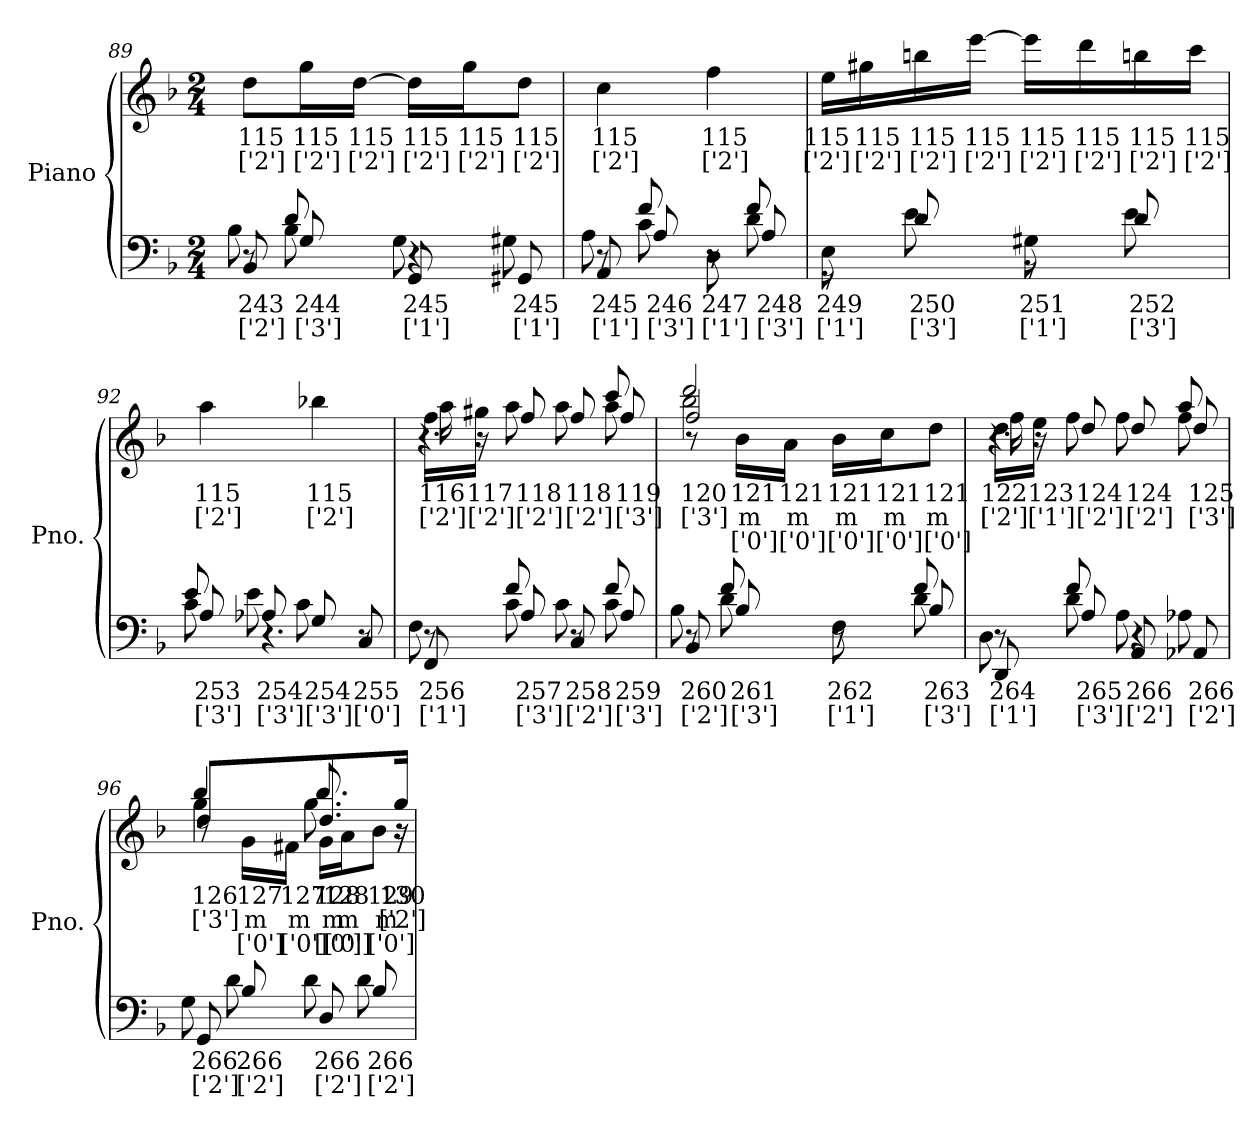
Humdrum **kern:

**kern	**text	**text	**kern	**text	**text	**text
*part1	*part1	*part1	*part1	*part1	*part1	*part1
*staff2	*staff2	*staff2	*staff1	*staff1	*staff1	*staff1
*I"Piano	*	*	*	*	*	*
*I'Pno.	*	*	*	*	*	*
!!LO:LB:g=z
*clefF4	*	*	*clefG2	*	*	*
*k[b-]	*	*	*k[b-]	*	*	*
*M2/4	*	*	*M2/4	*	*	*
=89	=89	=89	=89	=89	=89	=89
*^	*	*	*	*	*	*
*	*^	*	*	*	*	*	*
8BB-i	8B-j	8r	243	['2']	8ddZ\L	115	['2']	.
8GV	8B-j	8dN	244	['3']	16ggZ\L	115	['2']	.
.	.	.	.	.	[16ddZ\JJ	115	['2']	.
8GGi	8GV	4r	245	['1']	16ddZ\LL]	115	['2']	.
.	.	.	.	.	16ggZ\J	115	['2']	.
8GG#Xi	8G#XV	.	245	['1']	8ddZ\J	115	['2']	.
=90	=90	=90	=90	=90	=90	=90	=90	=90
8AAi	8AV	8r	245	['1']	4ccZ\	115	['2']	.
8AV	8cj	8fN	246	['3']	.	.	.	.
8DV\L	8r	8r	247	['1']	4ffZ\	115	['2']	.
8AV	8dj	8fN	248	['3']	.	.	.	.
*v	*v	*v	*	*	*	*	*	*
=91	=91	=91	=91	=91	=91	=91
*^	*	*	*	*	*	*
8EV\L	8r	249	['1']	16eeZ\LL	115	['2']	.
.	.	.	.	16gg#XZ\	115	['2']	.
8dj	8eN	250	['3']	16bbnZ\	115	['2']	.
.	.	.	.	[16eeeZ\JJ	115	['2']	.
8G#XV\L	8r	251	['1']	16eeeZ\LL]	115	['2']	.
.	.	.	.	16dddZ\	115	['2']	.
8dj	8eN	252	['3']	16bbnZ\	115	['2']	.
.	.	.	.	16cccZ\JJ	115	['2']	.
*v	*v	*	*	*	*	*	*
=92	=92	=92	=92	=92	=92	=92
*^	*	*	*	*	*	*
*	*^	*	*	*	*	*	*
8AV	8cj	8eN	253	['3']	4aaZ\	115	['2']	.
8A-XV	8eN	4.r	254	['3']	.	.	.	.
8GV	8cN	.	254	['3']	4bb-XZ\	115	['2']	.
8Ci/	8r	.	255	['0']	.	.	.	.
!!LO:PB:g=z
=93	=93	=93	=93	=93	=93	=93	=93	=93
*	*	*	*	*	*^	*	*	*
*	*	*	*	*	*	*^	*	*	*
8FFi	8FV	8r	256	['1']	16ffl	16aaZ	4.r	116	['2']	.
.	.	.	.	.	16gg#XZ\J	16r	.	117	['2']	.
8AV	8cj	8fN	257	['3']	8ffl	8aaZ	.	118	['2']	.
8Ci	8cj	8r	258	['2']	8ffl	8aaZ	.	118	['2']	.
8AV	8cj	8fN	259	['3']	8ffl	8aaZ	8ccc!	119	['3']	.
*	*	*	*	*	*v	*v	*v	*	*	*
=94	=94	=94	=94	=94	=94	=94	=94	=94
*	*	*	*	*	*^	*	*	*
*	*	*	*	*	*	*^	*	*	*
*	*	*	*	*	*	*	*^	*	*	*
8BB-i	8B-j	8r	260	['2']	2ffl	2bb-Z	2ddd!	8r	120	['3']	.
8B-V	8dj	8fN	261	['3']	.	.	.	16b-+\LL	121	m	['0']
.	.	.	.	.	.	.	.	16a+\JJ	121	m	['0']
8FV\L	8r	8r	262	['1']	.	.	.	16b-+\LL	121	m	['0']
.	.	.	.	.	.	.	.	16cc+\J	121	m	['0']
8B-V	8dj	8fN	263	['3']	.	.	.	8dd+\J	121	m	['0']
*	*	*	*	*	*v	*v	*v	*v	*	*	*
=95	=95	=95	=95	=95	=95	=95	=95	=95
*	*	*	*	*	*^	*	*	*
*	*	*	*	*	*	*^	*	*	*
8DDi	8DV	8r	264	['1']	16ddl	16ffZ	4.r	122	['2']	.
.	.	.	.	.	16eel\J	16r	.	123	['1']	.
8AV	8dj	8fN	265	['3']	8ddl	8ffZ	.	124	['2']	.
8AAi	8Aj	4r	266	['2']	8ddl	8ffZ	.	124	['2']	.
8AA-Xi	8A-Xj	.	266	['2']	8ddl	8ffZ	8aa!	125	['3']	.
*v	*v	*v	*	*	*	*	*	*	*	*
*	*	*	*v	*v	*v	*	*	*
=96	=96	=96	=96	=96	=96	=96
*^	*	*	*	*	*	*
*	*	*	*	*^	*	*	*
*	*	*	*	*	*^	*	*	*
*	*	*	*	*	*	*^	*	*	*
8GGi	8Gj	266	['2']	4ddl	4ggZ	4bb-!	8r	126	['3']	.
8B-i	8dj	266	['2']	.	.	.	16g+\LL	127	m	['0']
.	.	.	.	.	.	.	16f#X+\JJ	127	m	['0']
8Di	8dj	266	['2']	8.ddl	8.ggZ	8.bb-!	16g+\LL	128	m	['0']
.	.	.	.	.	.	.	16a+\J	128	m	['0']
8B-i	8dj	266	['2']	.	.	.	8b-+\J	129	m	['0']
.	.	.	.	16ggZ/Jk	16r	16r	.	130	['2']	.
*v	*v	*	*	*	*	*	*	*	*	*
*	*	*	*v	*v	*v	*v	*	*	*
=	=	=	=	=	=	=
*-	*-	*-	*-	*-	*-	*-
